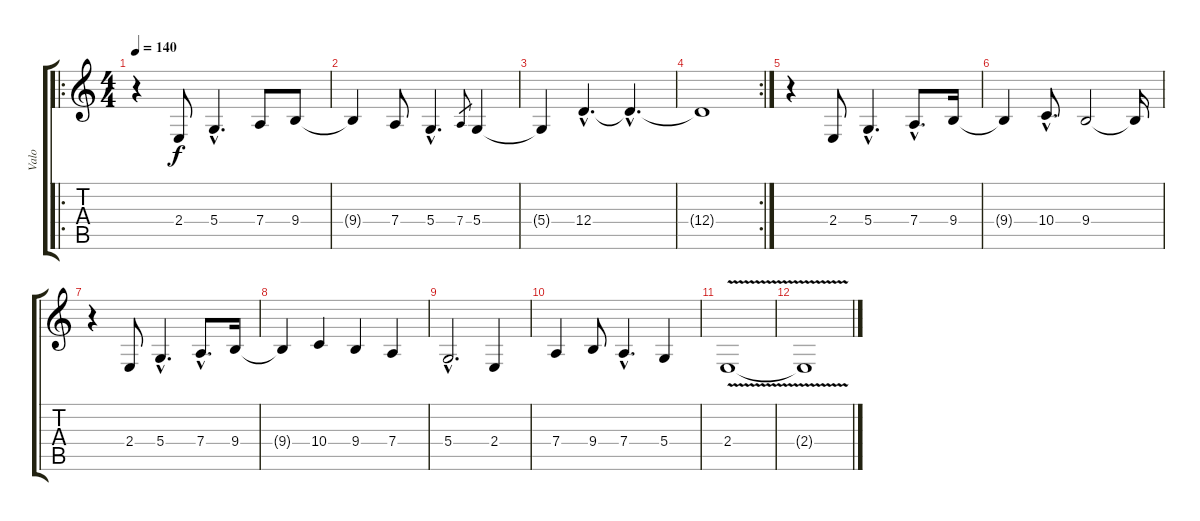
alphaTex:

\track ("Valo" "Valo") {instrument choiraahs}
\staff {score tabs}
\tuning (E4 B3 G3 D3 A2 E2) {hide}
\ro
\ts (4 4)
\tempo 140
\clef g2
\ks c
r.4{dy f} 2.4.8 5.4{hac}.4{d} 7.4.8 9.4.8 |
9.4{t}.4 7.4.8 5.4{hac}.4{d} 7.4.8{gr} 5.4.4 |
5.4{t}.4 12.4{hac}.4{d} 12.4{hac t}.4{d} |
\rc 2
12.4{t}.1 |
r.4 2.4.8 5.4{hac}.4{d} 7.4{hac}.8{d} 9.4.16 |
9.4{t}.4 10.4{hac}.8{d} 9.4.2 9.4{t}.16 |
r.4 2.4.8 5.4{hac}.4{d} 7.4{hac}.8{d} 9.4.16 |
9.4{t}.4 10.4.4 9.4.4 7.4.4 |
5.4{hac}.2{d} 2.4.4 |
7.4.4 9.4.8 7.4{hac}.4{d} 5.4.4 |
2.4{v}.1 |
2.4{t}.1
